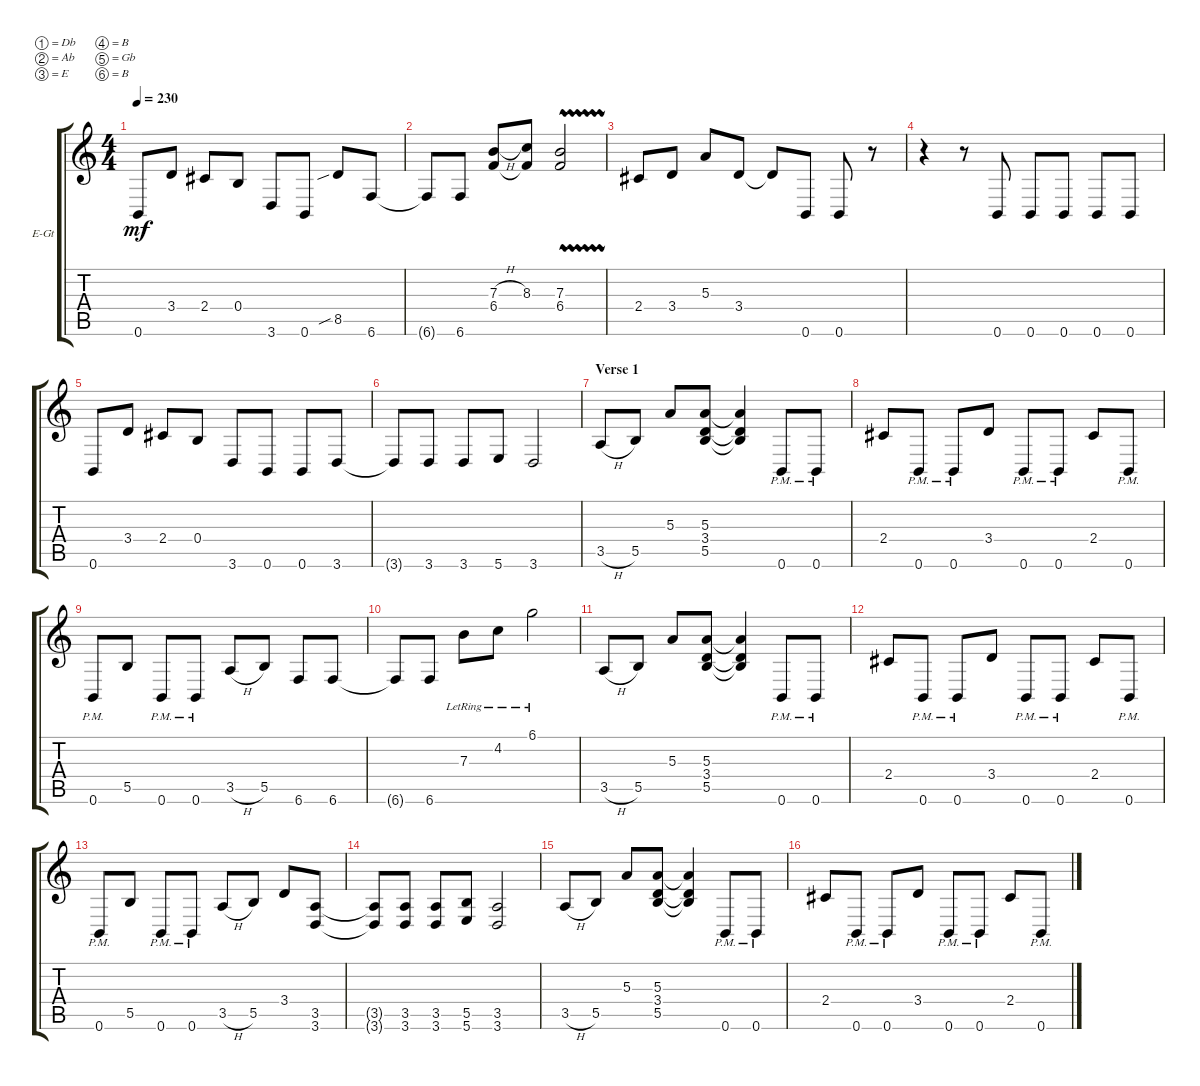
\bracketExtendMode groupsimilarinstruments
\firstSystemTrackNameOrientation horizontal
\otherSystemsTrackNameOrientation horizontal
\track ("Electric Guitar 1" "E-Gt") {instrument distortionguitar}
\staff {score tabs}
\tuning (Db4 Ab3 E3 B2 Gb2 B1)
\ts (4 4)
\tempo 230
\clef g2
\ks c
0.6.8{dy mf} 3.4.8 2.4.8 0.4.8 3.6.8 0.6.8 8.5{sib}.8 6.6.8 |
6.6{t}.8 6.6.8 (6.4 7.3{h}).8 (8.3 6.4{t}).8 (6.4{vw} 7.3{vw}).2 |
2.4.8 3.4.8 5.3.8 3.4.8 3.4{t}.8 0.6.8 0.6.8 r.8 |
r.4 r.8 0.6.8 0.6.8 0.6.8 0.6.8 0.6.8 |
0.6.8 3.4.8 2.4.8 0.4.8 3.6.8 0.6.8 0.6.8 3.6.8 |
3.6{t}.8 3.6.8 3.6.8 5.6.8 3.6.2 |
\section ("" "Verse 1")
3.5{h}.8 5.5.8 5.3.8 (3.4 5.3 5.5).8 (3.4{t} 5.3{t} 5.5{t}).4 0.6{pm}.8 0.6{pm}.8 |
2.4.8 0.6{pm}.8 0.6{pm}.8 3.4.8 0.6{pm}.8 0.6{pm}.8 2.4.8 0.6{pm}.8 |
0.6{pm}.8 5.5.8 0.6{pm}.8 0.6{pm}.8 3.5{h}.8 5.5.8 6.6.8 6.6.8 |
6.6{t}.8 6.6.8 7.3{lr}.8 4.2{lr}.8 6.1{lr}.2 |
3.5{h}.8 5.5.8 5.3.8 (3.4 5.3 5.5).8 (3.4{t} 5.3{t} 5.5{t}).4 0.6{pm}.8 0.6{pm}.8 |
2.4.8 0.6{pm}.8 0.6{pm}.8 3.4.8 0.6{pm}.8 0.6{pm}.8 2.4.8 0.6{pm}.8 |
0.6{pm}.8 5.5.8 0.6{pm}.8 0.6{pm}.8 3.5{h}.8 5.5.8 3.4.8 (3.5 3.6).8 |
(3.6{t} 3.5{t}).8 (3.6 3.5).8 (3.6 3.5).8 (5.5 5.6).8 (3.5 3.6).2 |
3.5{h}.8 5.5.8 5.3.8 (3.4 5.3 5.5).8 (3.4{t} 5.3{t} 5.5{t}).4 0.6{pm}.8 0.6{pm}.8 |
2.4.8 0.6{pm}.8 0.6{pm}.8 3.4.8 0.6{pm}.8 0.6{pm}.8 2.4.8 0.6{pm}.8
